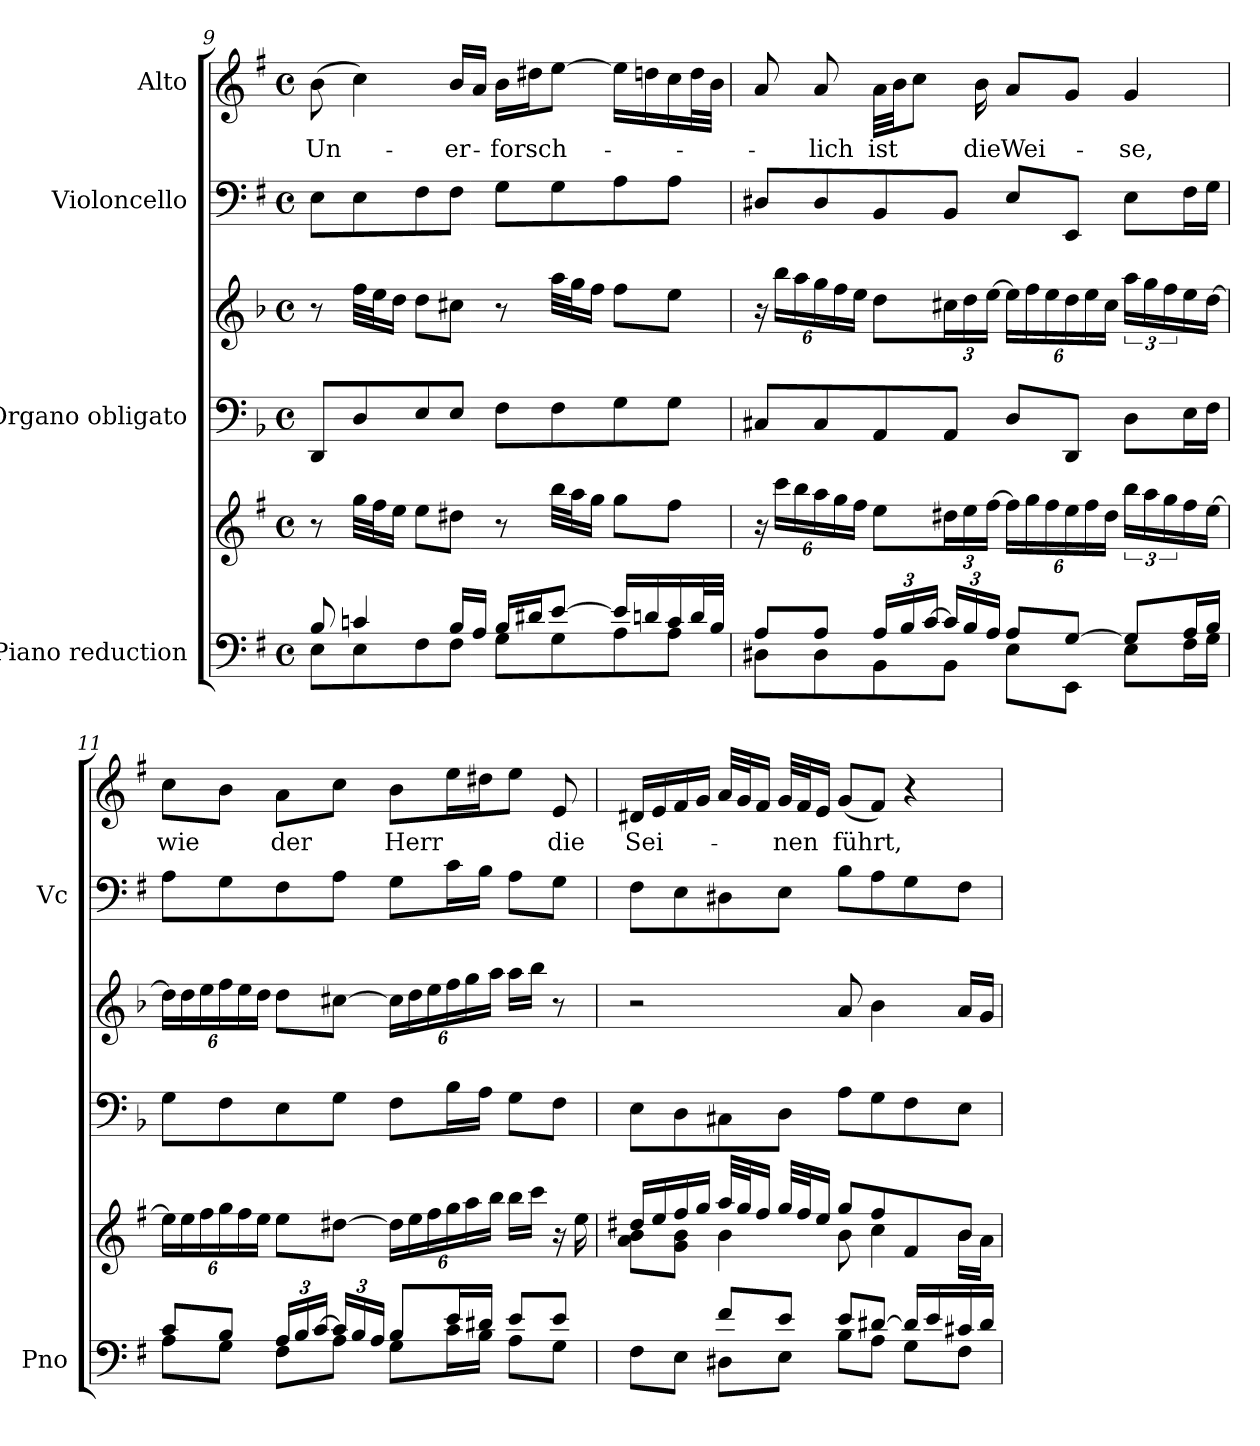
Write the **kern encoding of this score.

**kern	**kern	**kern	**kern	**kern	**kern	**text
*part4	*part4	*part3	*part3	*part2	*part1	*part1
*staff6	*staff5	*staff4	*staff3	*staff2	*staff1	*staff1
*I"Piano reduction	*	*I"Organo obligato	*	*I"Violoncello	*I"Alto	*
*I'Pno	*	*	*	*I'Vc	*	*
*clefF4	*clefG2	*clefF4	*clefG2	*clefF4	*clefG2	*
*	*	*ITrd-1c-2	*ITrd-1c-2	*	*	*
*k[f#]	*k[f#]	*k[f#]	*k[f#]	*k[f#]	*k[f#]	*
*M4/4	*M4/4	*M4/4	*M4/4	*M4/4	*M4/4	*
*met(c)	*met(c)	*met(c)	*met(c)	*met(c)	*met(c)	*
=9	=9	=9	=9	=9	=9	=9
*^	*	*	*	*	*	*
!	!	!	!	!	!	!	!LO:LY:b
8B/	8E\L	8r	8EE/L	8r	8E\L	(8b\	Un-
4cn/	8E\	32gg\LLL	8E/	32gg\LLL	8E\	4cc\)	.
.	.	32ff#\J	.	32ff#\J	.	.	.
.	.	16ee\JJ	.	16ee\JJ	.	.	.
.	8F#\	8ee\L	8F#/	8ee\L	8F#\	.	.
!	!	!	!	!	!	!	!LO:LY:b
16B/LL	8F#\J	8dd#X\J	8F#/J	8dd#X\J	8F#\J	16b/LL	-er-
16A/JJ	.	.	.	.	.	16a/JJ	.
!	!	!	!	!	!	!	!LO:LY:b
16B/LL	8G\L	8r	8G\L	8r	8G\L	16b\LL	-forsch-
16d#X/J	.	.	.	.	.	16dd#X\J	.
[8e/J	8G\	32bb\LLL	8G\	32bb\LLL	8G\	[8ee\J	.
.	.	32aa\J	.	32aa\J	.	.	.
.	.	16gg\JJ	.	16gg\JJ	.	.	.
16e/LL]	8A\	8gg\L	8A\	8gg\L	8A\	16ee\LL]	.
16dn/	.	.	.	.	.	16ddn\	.
16c/	8A\J	8ff#\J	8A\J	8ff#\J	8A\J	16cc\	.
32d/L	.	.	.	.	.	32dd\L	.
32B/JJJ	.	.	.	.	.	32b\JJJ	.
!!LO:LB:g=z
=10	=10	=10	=10	=10	=10	=10	=10
*	*	*Xbrackettup	*	*Xbrackettup	*	*	*
8A/L	8D#X\L	24r	8D#X/L	24r	8D#X/L	8a/	.
.	.	24ccc\LL	.	24ccc\LL	.	.	.
.	.	24bb\	.	24bb\	.	.	.
*	*	*brackettup	*	*brackettup	*	*	*
!	!	!	!	!	!	!	!LO:LY:b
8A/J	8D#\	24aa\	8D#/	24aa\	8D#/	8a/	-lich
.	.	24gg\	.	24gg\	.	.	.
.	.	24ff#\JJ	.	24ff#\JJ	.	.	.
*Xbrackettup	*	*	*	*	*	*	*
!	!	!	!	!	!	!	!LO:LY:b
24A/LL	8BB\	8ee\L	8BB/	8ee\L	8BB/	32a\LLL	ist
.	.	.	.	.	.	32b\JJ	.
24B/	.	.	.	.	.	.	.
.	.	.	.	.	.	8cc\J	.
[24c/JJ	.	.	.	.	.	.	.
24c/LL]	8BB\J	24dd#X\L	8BB/J	24dd#X\L	8BB/J	.	.
24B/	.	24ee\	.	24ee\	.	.	.
!	!	!	!	!	!	!	!LO:LY:b
.	.	.	.	.	.	16b\	die
24A/JJ	.	[24ff#\JJ	.	[24ff#\JJ	.	.	.
!	!	!	!	!	!	!	!LO:LY:b
8A/L	8E\L	24ff#\LL]	8E/L	24ff#\LL]	8E/L	8a/L	Wei-
.	.	24gg\	.	24gg\	.	.	.
.	.	24ff#\	.	24ff#\	.	.	.
[8G/J	8EE\J	24ee\	8EE/J	24ee\	8EE/J	8g/J	.
.	.	24ff#\	.	24ff#\	.	.	.
.	.	24dd#\JJ	.	24dd#\JJ	.	.	.
!	!	!	!	!	!	!	!LO:LY:b
8G/L]	8E\L	24bb\LL	8E\L	24bb\LL	8E\L	4g/	-se,
.	.	24aa\	.	24aa\	.	.	.
.	.	24gg\	.	24gg\	.	.	.
16A/L	16F#\L	16ff#\	16F#\L	16ff#\	16F#\L	.	.
16B/JJ	16G\JJ	[16ee\JJ	16G\JJ	[16ee\JJ	16G\JJ	.	.
=11	=11	=11	=11	=11	=11	=11	=11
!	!	!	!	!	!	!	!LO:LY:b
8c/L	8A\L	24ee\LL]	8A\L	24ee\LL]	8A\L	8cc\L	wie
.	.	24ee\	.	24ee\	.	.	.
.	.	24ff#\	.	24ff#\	.	.	.
8B/J	8G\J	24gg\	8G\	24gg\	8G\	8b\J	.
.	.	24ff#\	.	24ff#\	.	.	.
.	.	24ee\JJ	.	24ee\JJ	.	.	.
!	!	!	!	!	!	!	!LO:LY:b
24A/LL	8F#\L	8ee\L	8F#\	8ee\L	8F#\	8a\L	der
24B/	.	.	.	.	.	.	.
[24c/JJ	.	.	.	.	.	.	.
24c/LL]	8A\J	[8dd#X\J	8A\J	[8dd#X\J	8A\J	8cc\J	.
24B/	.	.	.	.	.	.	.
24A/JJ	.	.	.	.	.	.	.
!	!	!	!	!	!	!	!LO:LY:b
8B/L	8G\L	24dd#\LL]	8G\L	24dd#\LL]	8G\L	8b\L	Herr
.	.	24ee\	.	24ee\	.	.	.
.	.	24ff#\	.	24ff#\	.	.	.
16e/L	16c\L	24gg\	16c\L	24gg\	16c\L	16ee\L	.
.	.	24aa\	.	24aa\	.	.	.
16d#X/JJ	16B\JJ	.	16B\JJ	.	16B\JJ	16dd#X\J	.
.	.	24bb\JJ	.	24bb\JJ	.	.	.
8e/L	8A\L	16bb\LL	8A\L	16bb\LL	8A\L	8ee\J	.
.	.	16ccc\JJ	.	16ccc\JJ	.	.	.
!	!	!	!	!	!	!	!LO:LY:b
8e/J	8G\J	16r	8G\J	8r	8G\J	8e/	die
.	.	16ee\	.	.	.	.	.
=12	=12	=12	=12	=12	=12	=12	=12
*	*	*^	*	*	*	*	*
!	!	!	!	!	!	!	!	!LO:LY:b
4ryy	8F#\L	16dd#X/LL	8a\ 8b\L	8F#\L	2r	8F#\L	16d#X/LL	Sei-
.	.	16ee/	.	.	.	.	16e/	.
.	8E\J	16ff#/	8g\ 8b\J	8E\	.	8E\	16f#/	.
.	.	16gg/JJ	.	.	.	.	16g/JJ	.
8f#/L	8D#X\L	32aa/LLL	4b\	8D#X\	.	8D#X\	32a/LLL	.
.	.	32gg/J	.	.	.	.	32g/J	.
.	.	16ff#/JJ	.	.	.	.	16f#/JJ	.
!	!	!	!	!	!	!	!	!LO:LY:b
8e/J	8E\J	32gg/LLL	.	8E\J	.	8E\J	32g/LLL	-nen
.	.	32ff#/J	.	.	.	.	32f#/J	.
.	.	16ee/JJ	.	.	.	.	16e/JJ	.
!	!	!	!	!	!	!	!	!LO:LY:b
8e/L	8B\L	8gg/L	8b\	8B\L	8b/	8B\L	(8g/L	führt,
[8d#X/J	8A\J	8ff#/	4cc\	8A\	4cc\	8A\	8f#/J)	.
16d#/LL]	8G\L	8f#/	.	8G\	.	8G\	4r	.
16e/	.	.	.	.	.	.	.	.
16c#X/	8F#\J	8b/J	16b\LL	8F#\J	16b/LL	8F#\J	.	.
16d#/JJ	.	.	16a\JJ	.	16a/JJ	.	.	.
*v	*v	*	*	*	*	*	*	*
*	*v	*v	*	*	*	*	*
=	=	=	=	=	=	=
*-	*-	*-	*-	*-	*-	*-
